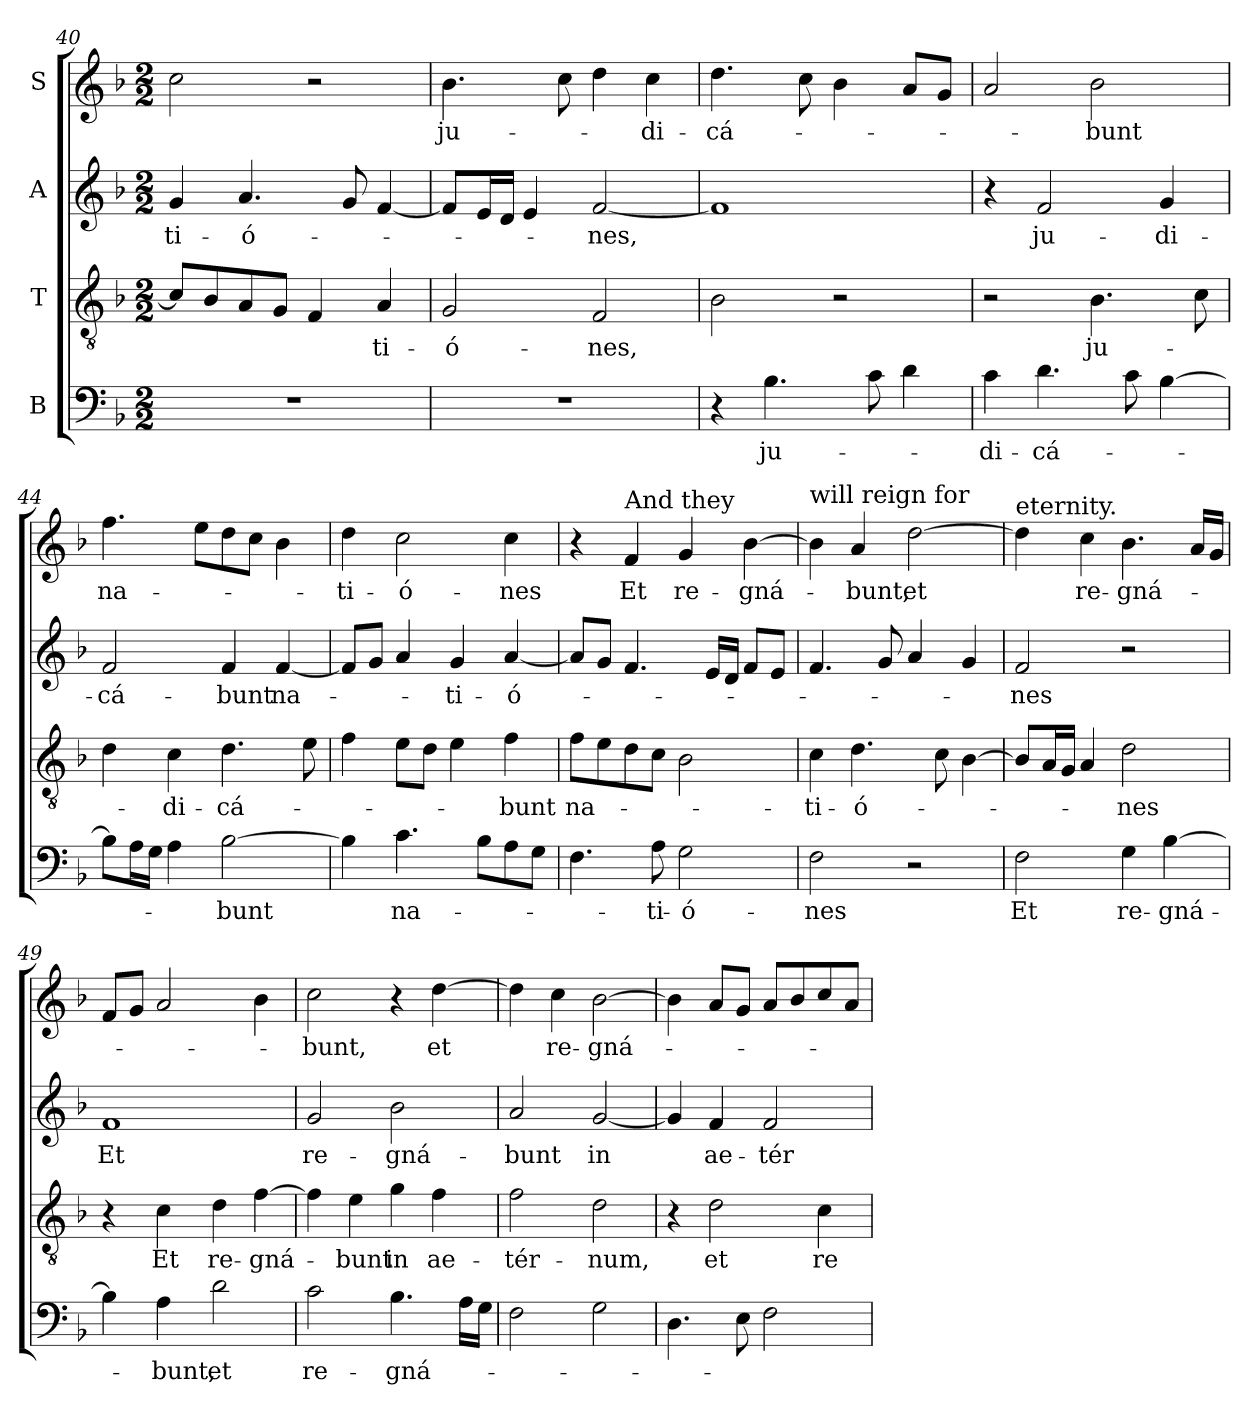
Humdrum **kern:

**kern	**text	**kern	**text	**kern	**text	**kern	**text
*part4	*part4	*part3	*part3	*part2	*part2	*part1	*part1
*staff4	*staff4	*staff3	*staff3	*staff2	*staff2	*staff1	*staff1
*I"B	*	*I"T	*	*I"A	*	*I"S	*
*clefF4	*	*clefGv2	*	*clefG2	*	*clefG2	*
*k[b-]	*	*k[b-]	*	*k[b-]	*	*k[b-]	*
*F:	*	*F:	*	*F:	*	*F:	*
*M2/2	*	*M2/2	*	*M2/2	*	*M2/2	*
=40	=40	=40	=40	=40	=40	=40	=40
!	!	!	!	!	!LO:LY:b	!	!
1r	.	8c/L]	.	4g/	-ti-	2cc\	.
.	.	8B-/	.	.	.	.	.
!	!	!	!	!	!LO:LY:b	!	!
.	.	8A/	.	4.a/	-ó-	.	.
.	.	8G/J	.	.	.	.	.
.	.	4F/	.	.	.	2r	.
.	.	.	.	8g/	.	.	.
!	!	!	!LO:LY:b	!	!	!	!
.	.	4A/	-ti-	[4f/	.	.	.
!!LO:PB:g=z
=41	=41	=41	=41	=41	=41	=41	=41
!	!	!	!LO:LY:b	!	!	!	!LO:LY:b
1r	.	2G/	-ó-	8f/L]	.	4.b-\	ju-
.	.	.	.	16e/L	.	.	.
.	.	.	.	16d/JJ	.	.	.
.	.	.	.	4e/	.	.	.
.	.	.	.	.	.	8cc\	.
!	!	!	!LO:LY:b	!	!LO:LY:b	!	!
.	.	2F/	-nes,	[2f/	-nes,	4dd\	.
!	!	!	!	!	!	!	!LO:LY:b
.	.	.	.	.	.	4cc\	-di-
=42	=42	=42	=42	=42	=42	=42	=42
!	!	!	!	!	!	!	!LO:LY:b
4r	.	2B-\	.	1f]	.	4.dd\	-cá-
!	!LO:LY:b	!	!	!	!	!	!
4.B-\	ju-	.	.	.	.	.	.
.	.	.	.	.	.	8cc\	.
.	.	2r	.	.	.	4b-\	.
8c\	.	.	.	.	.	.	.
4d\	.	.	.	.	.	8a/L	.
.	.	.	.	.	.	8g/J	.
=43	=43	=43	=43	=43	=43	=43	=43
!	!LO:LY:b	!	!	!	!	!	!
4c\	-di-	2r	.	4r	.	2a/	.
!	!LO:LY:b	!	!	!	!LO:LY:b	!	!
4.d\	-cá-	.	.	2f/	ju-	.	.
!	!	!	!LO:LY:b	!	!	!	!LO:LY:b
.	.	4.B-\	ju-	.	.	2b-\	-bunt
8c\	.	.	.	.	.	.	.
!	!	!	!	!	!LO:LY:b	!	!
[4B-\	.	.	.	4g/	-di-	.	.
.	.	8c\	.	.	.	.	.
=44	=44	=44	=44	=44	=44	=44	=44
!	!	!	!	!	!LO:LY:b	!	!LO:LY:b
8B-\L]	.	4d\	.	2f/	-cá-	4.ff\	na-
16A\L	.	.	.	.	.	.	.
16G\JJ	.	.	.	.	.	.	.
!	!	!	!LO:LY:b	!	!	!	!
4A\	.	4c\	-di-	.	.	.	.
.	.	.	.	.	.	8ee\L	.
!	!LO:LY:b	!	!LO:LY:b	!	!LO:LY:b	!	!
[2B-\	-bunt	4.d\	-cá-	4f/	-bunt	8dd\	.
.	.	.	.	.	.	8cc\J	.
!	!	!	!	!	!LO:LY:b	!	!
.	.	.	.	[4f/	na-	4b-\	.
.	.	8e\	.	.	.	.	.
=45	=45	=45	=45	=45	=45	=45	=45
!	!	!	!	!	!	!	!LO:LY:b
4B-\]	.	4f\	.	8f/L]	.	4dd\	-ti-
.	.	.	.	8g/J	.	.	.
!	!LO:LY:b	!	!	!	!	!	!LO:LY:b
4.c\	na-	8e\L	.	4a/	.	2cc\	-ó-
.	.	8d\J	.	.	.	.	.
!	!	!	!	!	!LO:LY:b	!	!
.	.	4e\	.	4g/	-ti-	.	.
8B-\L	.	.	.	.	.	.	.
!	!	!	!LO:LY:b	!	!LO:LY:b	!	!LO:LY:b
8A\	.	4f\	-bunt	[4a/	-ó-	4cc\	-nes
8G\J	.	.	.	.	.	.	.
!!LO:LB:g=z
=46	=46	=46	=46	=46	=46	=46	=46
!	!	!	!LO:LY:b	!	!	!	!
4.F\	.	8f\L	na-	8a/L]	.	4r	.
.	.	8e\	.	8g/J	.	.	.
!	!	!	!	!	!	!LO:TX:a:t=And they	!
!	!	!	!	!	!	!	!LO:LY:b
.	.	8d\	.	4.f/	.	4f/	Et
!	!LO:LY:b	!	!	!	!	!	!
8A\	-ti-	8c\J	.	.	.	.	.
!	!LO:LY:b	!	!	!	!	!	!LO:LY:b
2G\	-ó-	2B-\	.	.	.	4g/	re-
.	.	.	.	16e/LL	.	.	.
.	.	.	.	16d/JJ	.	.	.
!	!	!	!	!	!	!	!LO:LY:b
.	.	.	.	8f/L	.	[4b-\	-gná-
.	.	.	.	8e/J	.	.	.
=47	=47	=47	=47	=47	=47	=47	=47
!	!	!	!	!	!	!LO:TX:a:t=will reign for	!
!	!LO:LY:b	!	!LO:LY:b	!	!	!	!
2F\	-nes	4c\	-ti-	4.f/	.	4b-\]	.
!	!	!	!LO:LY:b	!	!	!	!LO:LY:b
.	.	4.d\	-ó-	.	.	4a/	-bunt,
.	.	.	.	8g/	.	.	.
!	!	!	!	!	!	!	!LO:LY:b
2r	.	.	.	4a/	.	[2dd\	et
.	.	8c\	.	.	.	.	.
.	.	[4B-\	.	4g/	.	.	.
=48	=48	=48	=48	=48	=48	=48	=48
!	!	!	!	!	!	!LO:TX:a:t=eternity.	!
!	!LO:LY:b	!	!	!	!LO:LY:b	!	!
2F\	Et	8B-/L]	.	2f/	-nes	4dd\]	.
.	.	16A/L	.	.	.	.	.
.	.	16G/JJ	.	.	.	.	.
!	!	!	!	!	!	!	!LO:LY:b
.	.	4A/	.	.	.	4cc\	re-
!	!LO:LY:b	!	!LO:LY:b	!	!	!	!LO:LY:b
4G\	re-	2d\	-nes	2r	.	4.b-\	-gná-
!	!LO:LY:b	!	!	!	!	!	!
[4B-\	-gná-	.	.	.	.	.	.
.	.	.	.	.	.	16a/LL	.
.	.	.	.	.	.	16g/JJ	.
=49	=49	=49	=49	=49	=49	=49	=49
!	!	!	!	!	!LO:LY:b	!	!
4B-\]	.	4r	.	1f	Et	8f/L	.
.	.	.	.	.	.	8g/J	.
!	!LO:LY:b	!	!LO:LY:b	!	!	!	!
4A\	-bunt,	4c\	Et	.	.	2a/	.
!	!LO:LY:b	!	!LO:LY:b	!	!	!	!
2d\	et	4d\	re-	.	.	.	.
!	!	!	!LO:LY:b	!	!	!	!
.	.	[4f\	-gná-	.	.	4b-\	.
=50	=50	=50	=50	=50	=50	=50	=50
!	!LO:LY:b	!	!	!	!LO:LY:b	!	!LO:LY:b
2c\	re-	4f\]	.	2g/	re-	2cc\	-bunt,
!	!	!	!LO:LY:b	!	!	!	!
.	.	4e\	-bunt	.	.	.	.
!	!LO:LY:b	!	!LO:LY:b	!	!LO:LY:b	!	!
4.B-\	-gná-	4g\	in	2b-\	-gná-	4r	.
!	!	!	!LO:LY:b	!	!	!	!LO:LY:b
.	.	4f\	ae-	.	.	[4dd\	et
16A\LL	.	.	.	.	.	.	.
16G\JJ	.	.	.	.	.	.	.
!!LO:PB:g=z
=51	=51	=51	=51	=51	=51	=51	=51
!	!	!	!LO:LY:b	!	!LO:LY:b	!	!
2F\	.	2f\	-tér-	2a/	-bunt	4dd\]	.
!	!	!	!	!	!	!	!LO:LY:b
.	.	.	.	.	.	4cc\	re-
!	!	!	!LO:LY:b	!	!LO:LY:b	!	!LO:LY:b
2G\	.	2d\	-num,	[2g/	in	[2b-\	-gná-
=52	=52	=52	=52	=52	=52	=52	=52
4.D\	.	4r	.	4g/]	.	4b-\]	.
!	!	!	!LO:LY:b	!	!LO:LY:b	!	!
.	.	2d\	et	4f/	ae-	8a/L	.
8E\	.	.	.	.	.	8g/J	.
!	!	!	!	!	!LO:LY:b	!	!
2F\	.	.	.	2f/	-tér-	8a/L	.
.	.	.	.	.	.	8b-/	.
!	!	!	!LO:LY:b	!	!	!	!
.	.	4c\	re-	.	.	8cc/	.
.	.	.	.	.	.	8a/J	.
=	=	=	=	=	=	=	=
*-	*-	*-	*-	*-	*-	*-	*-
